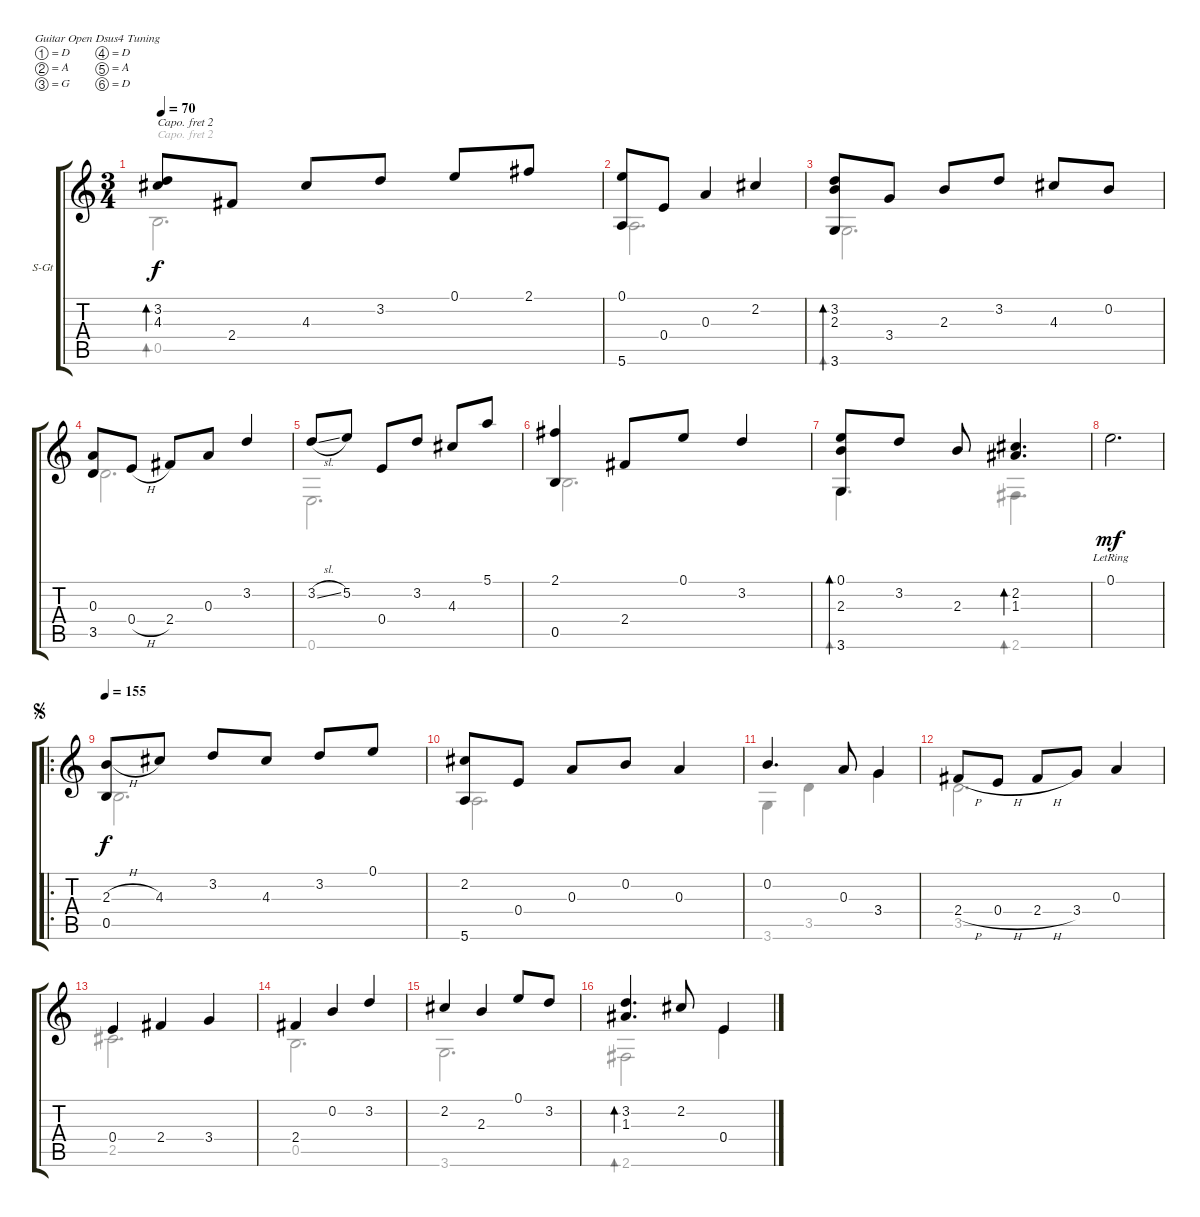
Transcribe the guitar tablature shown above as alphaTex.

\bracketExtendMode groupsimilarinstruments
\firstSystemTrackNameOrientation horizontal
\otherSystemsTrackNameOrientation horizontal
\track ("Track 1" "S-Gt") {instrument acousticguitarsteel}
\staff {score tabs}
\capo 2
\tuning (D4 A3 G3 D3 A2 D2)
\voice
\ts (3 4)
\beaming (8 2 2 2)
\tempo 70
\clef g2
\ks c
(3.2 4.3).8{bd 118 dy f instrument acousticguitarsteel} 2.4.8 4.3.8 3.2.8 0.1.8 2.1.8 |
(0.1 5.6).8 0.4.8 0.3.4 2.2.4 |
(3.2 2.3 3.6).8{bd 119} 3.4.8 2.3.8 3.2.8 4.3.8 0.2.8 |
(0.3 3.5).8 0.4{h}.8 2.4.8 0.3.8 3.2.4 |
3.2{sl}.8 5.2.8 0.4.8 3.2.8 4.3.8 5.1.8 |
(2.1 0.5).4 2.4.8 0.1.8 3.2.4 |
(0.1 2.3 3.6).8{bd 118} 3.2.8 2.3.8 (2.2 1.3).4{d bd 119} |
0.1{lr}.2{d dy mf} |
\ro
\jump segno
\tempo 155
(2.3{h} 0.5).8{dy f} 4.3.8 3.2.8 4.3.8 3.2.8 0.1.8 |
(2.2 5.6).8 0.4.8 0.3.8 0.2.8 0.3.4 |
0.2.4{d} 0.3.8 3.4.4 |
2.4{h}.8 0.4{h}.8 2.4{h}.8 3.4.8 0.3.4 |
0.4.4 2.4.4 3.4.4 |
2.4.4 0.2.4 3.2.4 |
2.2.4 2.3.4 0.1.8 3.2.8 |
(3.2 1.3).4{d bd 218} 2.2.8 0.4.4
\voice
\clef g2
\ottava regular
\simile none
\ks c
0.5.2{d bd 118 dy f} |
5.6.2{d} |
3.6.2{d bd 119} |
3.5.2{d} |
0.6.2{d} |
0.5.2{d} |
3.6.4{d bd 118} 2.6.4{d bd 119} |
|
0.5.2{d} |
5.6.2{d} |
3.6.4 3.5.4 3.4.4 |
3.5.2{d} |
2.5.2{d} |
0.5.2{d} |
3.6.2{d} |
2.6.2{bd 218} 0.4.4
